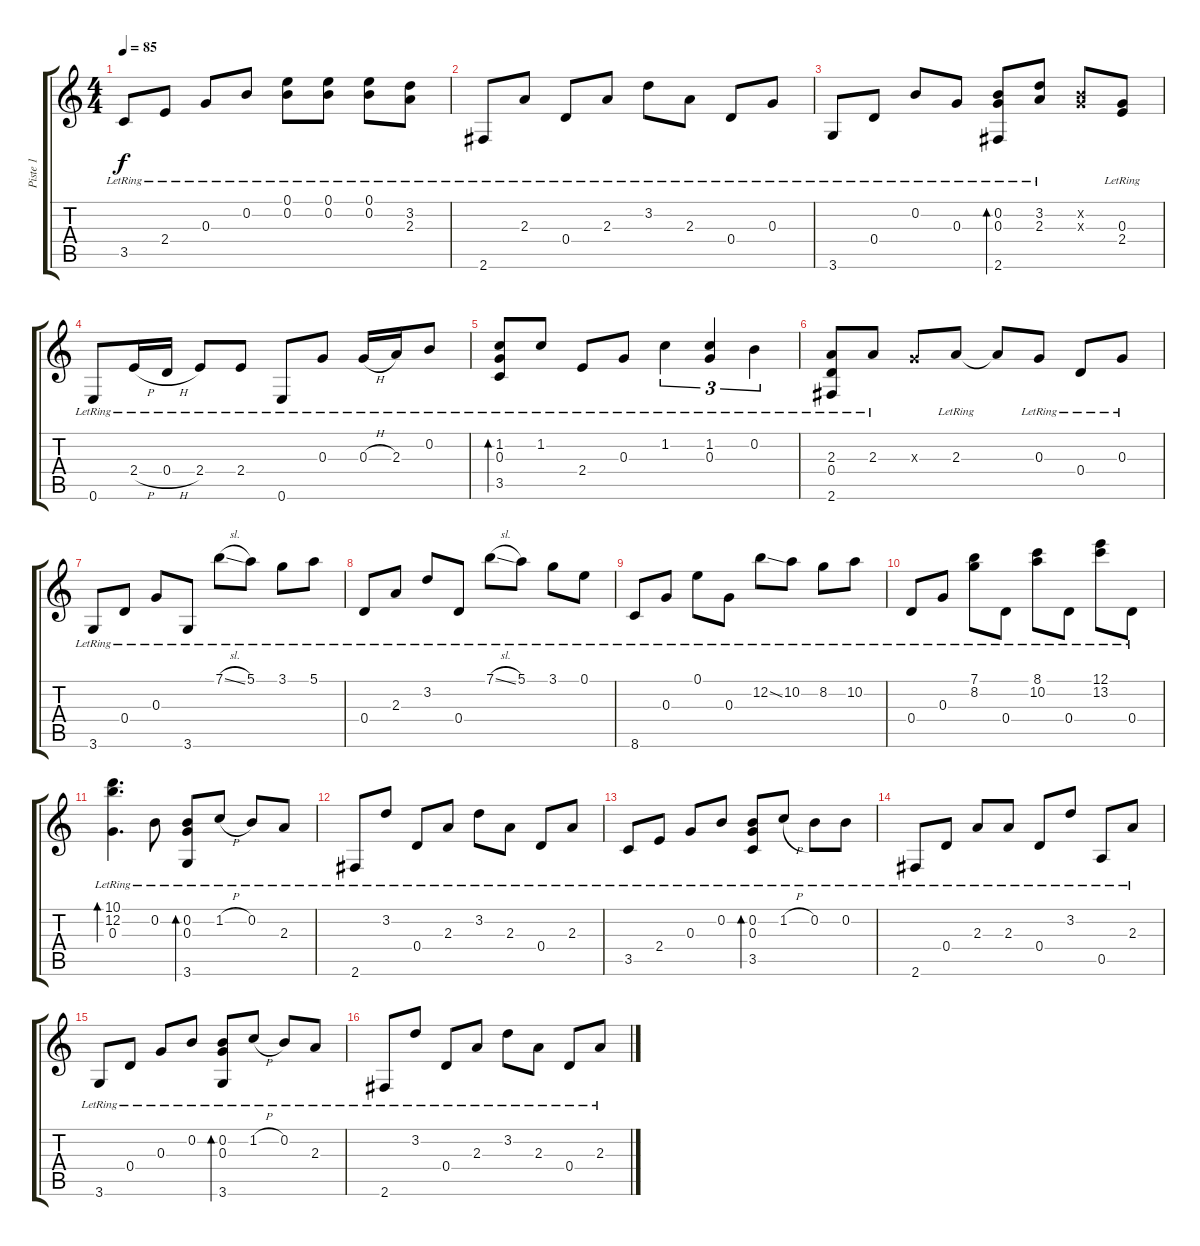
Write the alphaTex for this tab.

\track ("Piste 1" "Piste 1") {instrument acousticguitarsteel}
\staff {score tabs}
\tuning (E4 B3 G3 D3 A2 E2) {hide}
\ts (4 4)
\tempo 85
\clef g2
\ks c
3.5{lr}.8{dy f} 2.4{lr}.8 0.3{lr}.8 0.2{lr}.8 (0.1{lr} 0.2{lr}).8 (0.1{lr} 0.2{lr}).8 (0.1{lr} 0.2{lr}).8 (3.2{lr} 2.3{lr}).8 |
2.6{lr}.8 2.3{lr}.8 0.4{lr}.8 2.3{lr}.8 3.2{lr}.8 2.3{lr}.8 0.4{lr}.8 0.3{lr}.8 |
3.6{lr}.8 0.4{lr}.8 0.2{lr}.8 0.3{lr}.8 (0.2{lr} 0.3{lr} 2.6{lr}).8{bd 240} (3.2{lr} 2.3{lr}).8 (0.2{x} 0.3{x}).8 (0.3{lr} 2.4{lr}).8 |
0.6{lr}.8 2.4{h lr}.16 0.4{h lr}.16 2.4{lr}.8 2.4{lr}.8 0.6{lr}.8 0.3{lr}.8 0.3{h lr}.16 2.3{lr}.16 0.2{lr}.8 |
(1.2{lr} 0.3{lr} 3.5{lr}).8{bd 240} 1.2{lr}.8 2.4{lr}.8 0.3{lr}.8 1.2{lr}.4{tu (3 2)} (1.2{lr} 0.3{lr}).4{tu (3 2)} 0.2{lr}.4{tu (3 2)} |
(2.3{lr} 0.4{lr} 2.6{lr}).8 2.3{lr}.8 0.3{x}.8 2.3{lr}.8 2.3{t}.8 0.3{lr}.8 0.4{lr}.8 0.3{lr}.8 |
3.6{lr}.8 0.4{lr}.8 0.3{lr}.8 3.6{lr}.8 7.1{sl lr}.8 5.1{lr}.8 3.1{lr}.8 5.1{lr}.8 |
0.4{lr}.8 2.3{lr}.8 3.2{lr}.8 0.4{lr}.8 7.1{sl lr}.8 5.1{lr}.8 3.1{lr}.8 0.1{lr}.8 |
8.6{lr}.8 0.3{lr}.8 0.1{lr}.8 0.3{lr}.8 12.2{ss lr}.8 10.2{lr}.8 8.2{lr}.8 10.2{lr}.8 |
0.4{lr}.8 0.3{lr}.8 (7.1{lr} 8.2{lr}).8 0.4{lr}.8 (8.1{lr} 10.2{lr}).8 0.4{lr}.8 (12.1{lr} 13.2{lr}).8 0.4{lr}.8 |
(10.1{lr} 12.2{lr} 0.3{lr}).4{d bd 240} 0.2{lr}.8 (0.2{lr} 0.3{lr} 3.6{lr}).8{bd 240} 1.2{h lr}.8 0.2{lr}.8 2.3{lr}.8 |
2.6{lr}.8 3.2{lr}.8 0.4{lr}.8 2.3{lr}.8 3.2{lr}.8 2.3{lr}.8 0.4{lr}.8 2.3{lr}.8 |
3.5{lr}.8 2.4{lr}.8 0.3{lr}.8 0.2{lr}.8 (0.2{lr} 0.3{lr} 3.5{lr}).8{bd 240} 1.2{h lr}.8 0.2{lr}.8 0.2{lr}.8 |
2.6{lr}.8 0.4{lr}.8 2.3{lr}.8 2.3{lr}.8 0.4{lr}.8 3.2{lr}.8 0.5{lr}.8 2.3{lr}.8 |
3.6{lr}.8 0.4{lr}.8 0.3{lr}.8 0.2{lr}.8 (0.2{lr} 0.3{lr} 3.6{lr}).8{bd 240} 1.2{h lr}.8 0.2{lr}.8 2.3{lr}.8 |
2.6{lr}.8 3.2{lr}.8 0.4{lr}.8 2.3{lr}.8 3.2{lr}.8 2.3{lr}.8 0.4{lr}.8 2.3{lr}.8
